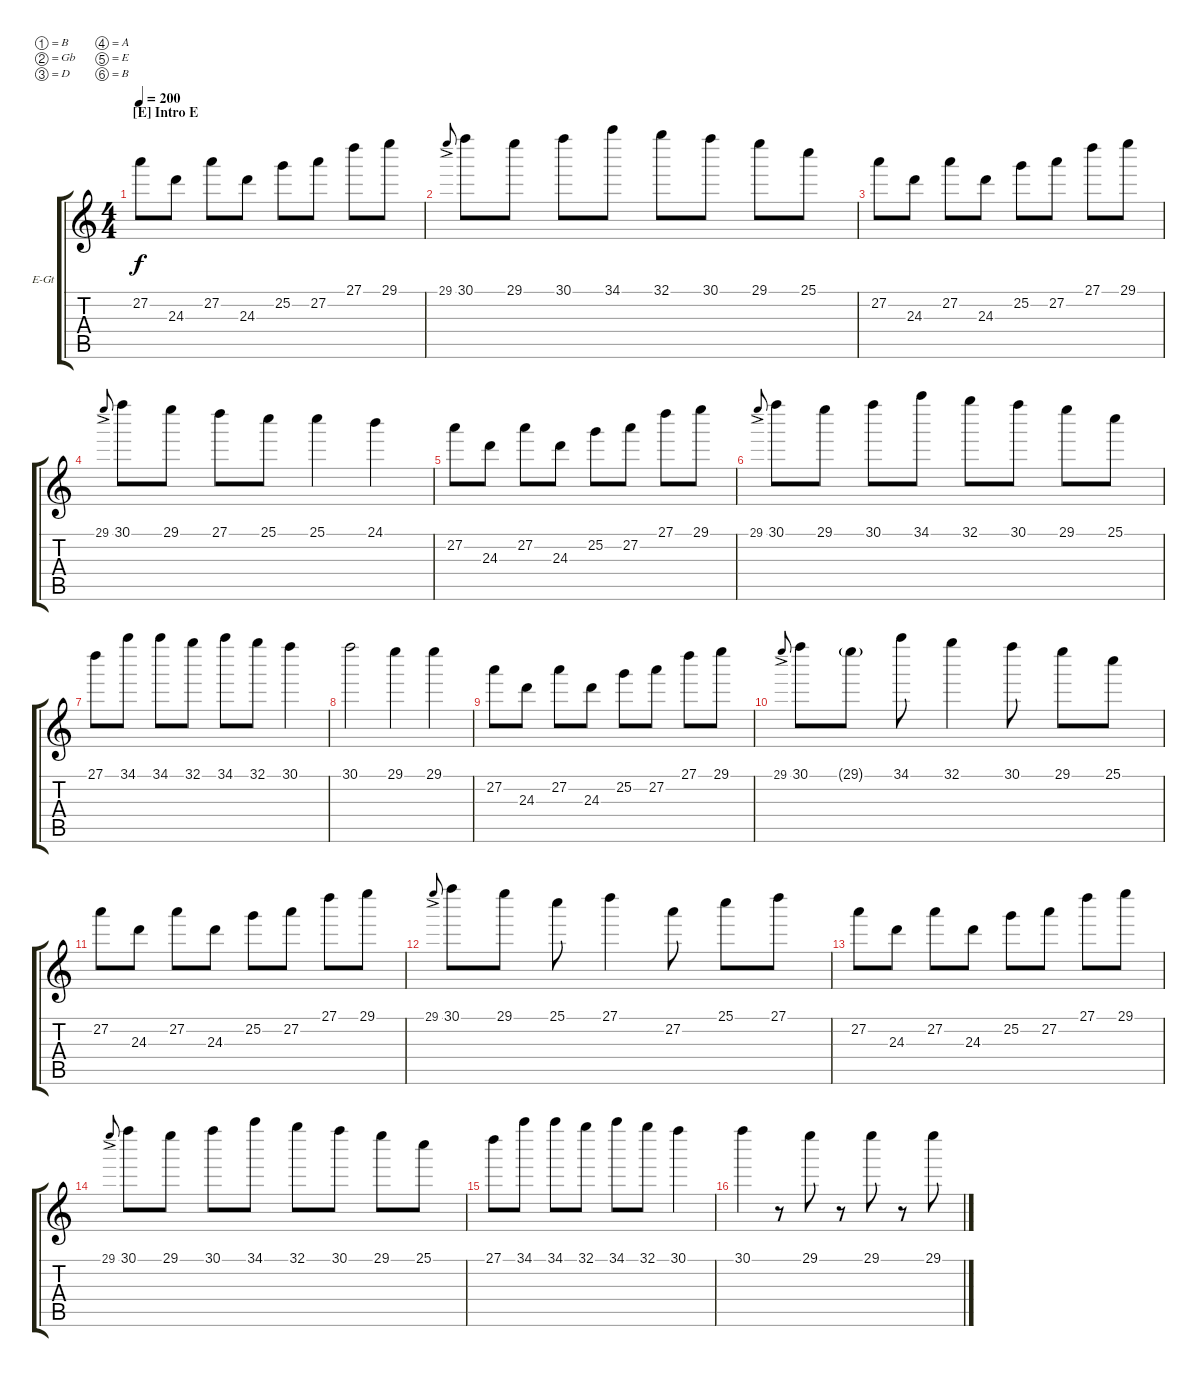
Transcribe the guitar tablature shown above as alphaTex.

\defaultSystemsLayout 4
\bracketExtendMode groupsimilarinstruments
\firstSystemTrackNameOrientation horizontal
\otherSystemsTrackNameOrientation horizontal
\track ("Flute 2" "E-Gt") {instrument electricguitarclean}
\staff {score tabs}
\tuning (B3 Gb3 D3 A2 E2 B1)
\ts (4 4)
\section ("E" "Intro E")
\tempo 200
\clef g2
\scale
0.333333
\ks c
27.2.8{dy f} 24.3.8 27.2.8 24.3.8 25.2.8 27.2.8 27.1.8 29.1.8 |
\scale
0.333333 29.1{ac}.8{gr onbeat} 30.1.8 29.1.8 30.1.8 34.1.8 32.1.8 30.1.8 29.1.8 25.1.8 |
\scale
0.333333 27.2.8 24.3.8 27.2.8 24.3.8 25.2.8 27.2.8 27.1.8 29.1.8 |
\scale
0.333333 29.1{ac}.8{gr onbeat} 30.1.8 29.1.8 27.1.8 25.1.8 25.1.4 24.1.4 |
\scale
0.333333 27.2.8 24.3.8 27.2.8 24.3.8 25.2.8 27.2.8 27.1.8 29.1.8 |
\scale
0.333333 29.1{ac}.8{gr onbeat} 30.1.8 29.1.8 30.1.8 34.1.8 32.1.8 30.1.8 29.1.8 25.1.8 |
\scale
0.333333 27.1.8 34.1.8 34.1.8 32.1.8 34.1.8 32.1.8 30.1.4 |
\scale
0.333333 30.1.2 29.1.4 29.1.4 |
\scale
0.333333 27.2.8 24.3.8 27.2.8 24.3.8 25.2.8 27.2.8 27.1.8 29.1.8 |
\scale
0.333333 29.1{ac}.8{gr onbeat} 30.1.8 29.1{g}.8 34.1.8 32.1.4 30.1.8 29.1.8 25.1.8 |
\scale
0.333333 27.2.8 24.3.8 27.2.8 24.3.8 25.2.8 27.2.8 27.1.8 29.1.8 |
\scale
0.333333 29.1{ac}.8{gr onbeat} 30.1.8 29.1.8 25.1.8 27.1.4 27.2.8 25.1.8 27.1.8 |
\scale
0.333333 27.2.8 24.3.8 27.2.8 24.3.8 25.2.8 27.2.8 27.1.8 29.1.8 |
\scale
0.333333 29.1{ac}.8{gr onbeat} 30.1.8 29.1.8 30.1.8 34.1.8 32.1.8 30.1.8 29.1.8 25.1.8 |
\scale
0.333333 27.1.8 34.1.8 34.1.8 32.1.8 34.1.8 32.1.8 30.1.4 |
\scale
0.333333 30.1.4 r.8 29.1.8 r.8 29.1.8 r.8 29.1.8
